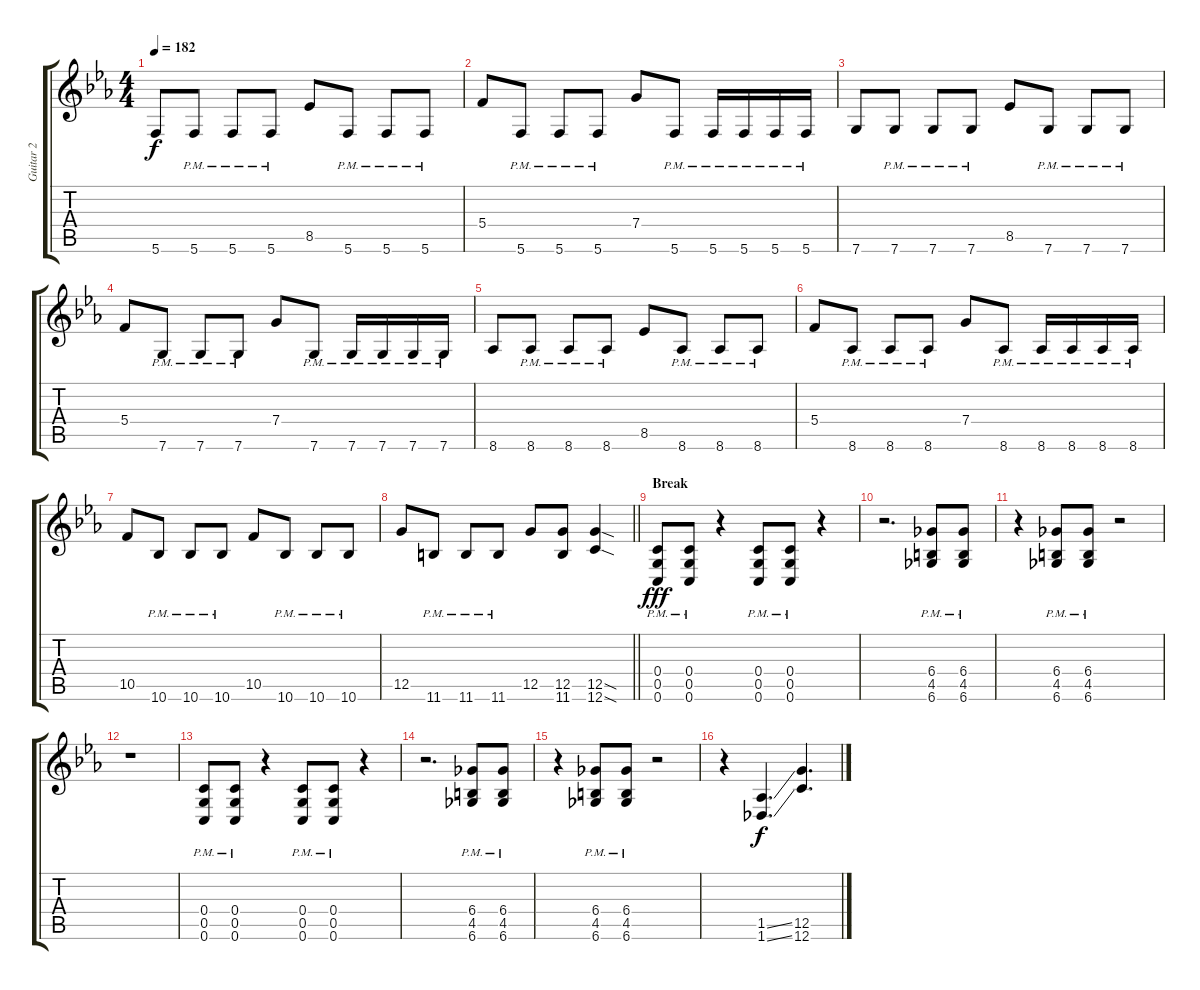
\track ("Guitar 2" "Guitar 2") {instrument distortionguitar}
\staff {score tabs}
\tuning (D4 A3 F3 C3 G2 C2) {hide}
\ts (4 4)
\tempo 182
\clef g2
\ks cminor
5.6.8{dy f} 5.6{pm}.8 5.6{pm}.8 5.6{pm}.8 8.5.8 5.6{pm}.8 5.6{pm}.8 5.6{pm}.8 |
5.4.8 5.6{pm}.8 5.6{pm}.8 5.6{pm}.8 7.4.8 5.6{pm}.8 5.6{pm}.16 5.6{pm}.16 5.6{pm}.16 5.6{pm}.16 |
7.6.8 7.6{pm}.8 7.6{pm}.8 7.6{pm}.8 8.5.8 7.6{pm}.8 7.6{pm}.8 7.6{pm}.8 |
5.4.8 7.6{pm}.8 7.6{pm}.8 7.6{pm}.8 7.4.8 7.6{pm}.8 7.6{pm}.16 7.6{pm}.16 7.6{pm}.16 7.6{pm}.16 |
8.6.8 8.6{pm}.8 8.6{pm}.8 8.6{pm}.8 8.5.8 8.6{pm}.8 8.6{pm}.8 8.6{pm}.8 |
5.4.8 8.6{pm}.8 8.6{pm}.8 8.6{pm}.8 7.4.8 8.6{pm}.8 8.6{pm}.16 8.6{pm}.16 8.6{pm}.16 8.6{pm}.16 |
10.5.8 10.6{pm}.8 10.6{pm}.8 10.6{pm}.8 10.5.8 10.6{pm}.8 10.6{pm}.8 10.6{pm}.8 |
\barLineRight lightlight
12.5.8 11.6{pm}.8 11.6{pm}.8 11.6{pm}.8 12.5.8 (12.5 11.6).8 (12.5{sod} 12.6{sod}).4 |
\section ("" "Break")
(0.4{pm} 0.5{pm} 0.6{pm}).8{dy fff} (0.4{pm} 0.5{pm} 0.6{pm}).8 r.4 (0.4{pm} 0.5{pm} 0.6{pm}).8 (0.4{pm} 0.5{pm} 0.6{pm}).8 r.4 |
r.2{d} (6.4{pm} 4.5{pm} 6.6{pm}).8 (6.4{pm} 4.5{pm} 6.6{pm}).8 |
r.4 (6.4{pm} 4.5{pm} 6.6{pm}).8 (6.4{pm} 4.5{pm} 6.6{pm}).8 r.2 |
r.1 |
(0.4{pm} 0.5{pm} 0.6{pm}).8 (0.4{pm} 0.5{pm} 0.6{pm}).8 r.4 (0.4{pm} 0.5{pm} 0.6{pm}).8 (0.4{pm} 0.5{pm} 0.6{pm}).8 r.4 |
r.2{d} (6.4{pm} 4.5{pm} 6.6{pm}).8 (6.4{pm} 4.5{pm} 6.6{pm}).8 |
r.4 (6.4{pm} 4.5{pm} 6.6{pm}).8 (6.4{pm} 4.5{pm} 6.6{pm}).8 r.2 |
r.4 (1.5{ss} 1.6{ss}).4{d dy f} (12.5{ss} 12.6{ss}).4{d}
